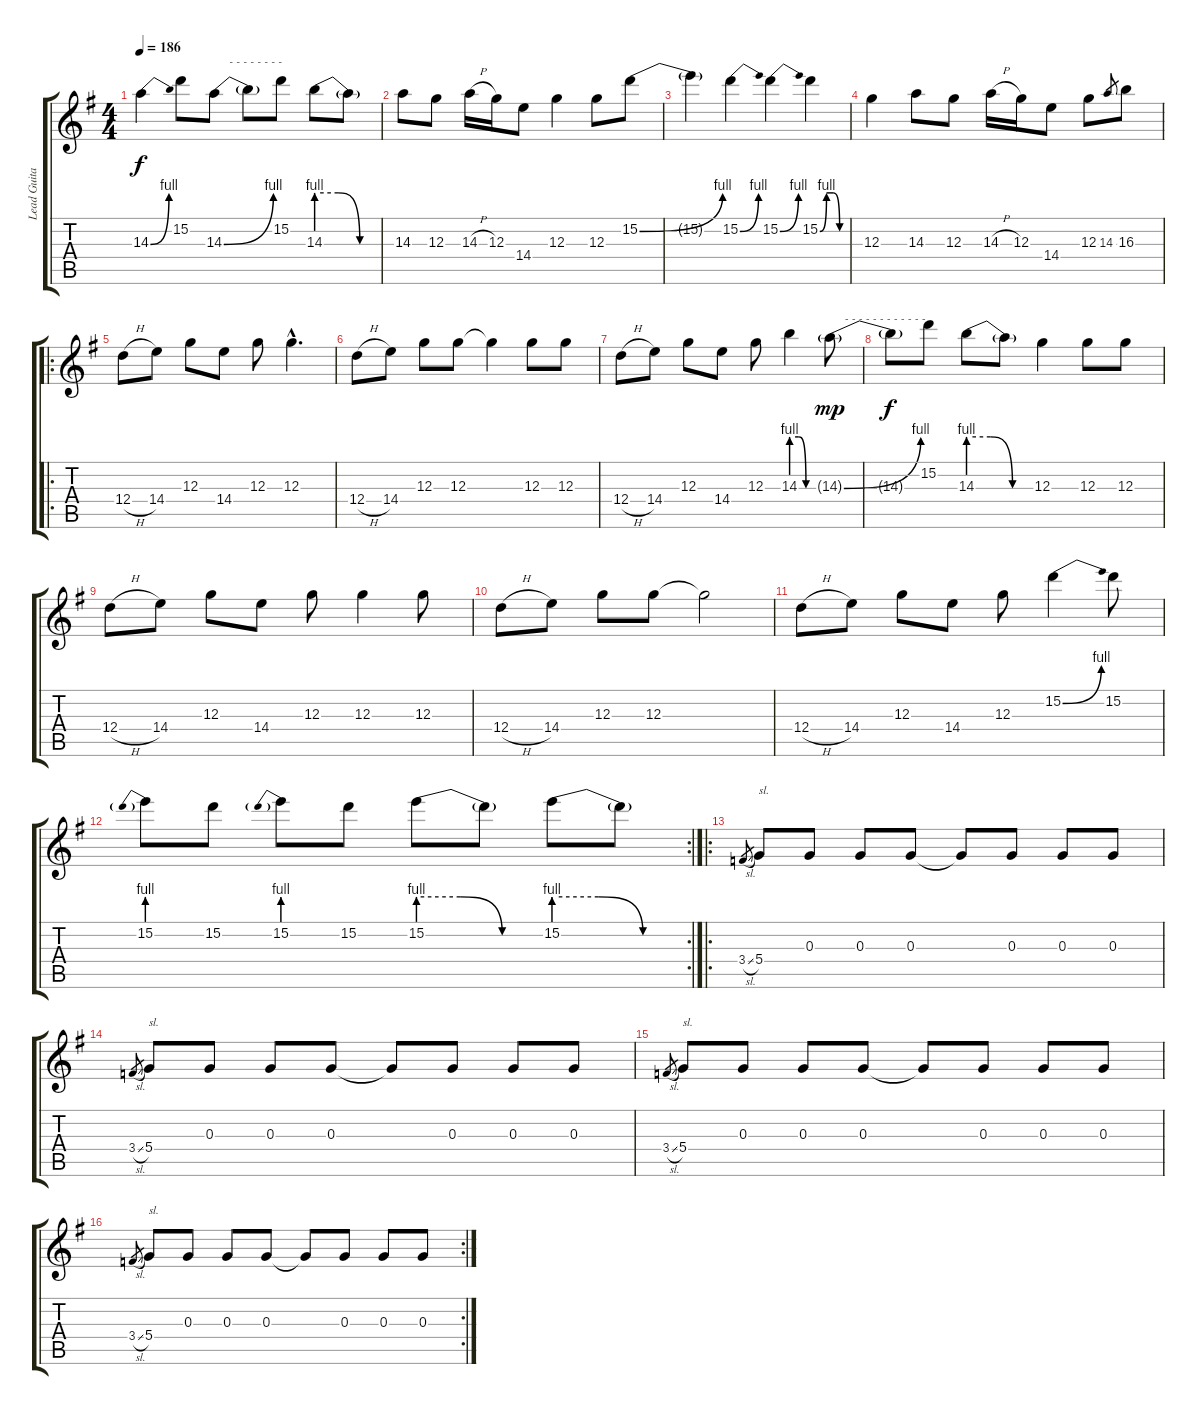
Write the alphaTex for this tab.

\track ("Lead Guitar" "Lead Guita") {instrument distortionguitar}
\staff {score tabs}
\tuning (E4 B3 G3 D3 A2 E2) {hide}
\ts (4 4)
\tempo 186
\clef g2
\ks g
14.3{be (bend 0 0 60 4)}.4{dy f} 15.2.8 14.3{be (bend 0 0 60 4)}.8{txt "     - - - - - - - - "} 14.3{t}.8 15.2.8 14.3{be (custom 0 4 20 4 40 0 60 0)}.8 14.3{t}.8 |
14.3.8 12.3.8 14.3{h}.16 12.3.16 14.4.8 12.3.4 12.3.8 15.2{be (bend 0 0 60 4)}.8 |
15.2{t}.4 15.2{be (bend 0 0 60 4)}.4 15.2{be (bend 0 0 60 4)}.4 15.2{be (custom 0 0 15 4 30 4 45 0 60 0)}.4 |
12.3.4 14.3.8 12.3.8 14.3{h}.16 12.3.16 14.4.8 12.3.8 14.3.8{gr} 16.3.8 |
\ro
12.4{h}.8 14.4.8 12.3.8 14.4.8 12.3.8 12.3{hac}.4{d} |
12.4{h}.8 14.4.8 12.3.8 12.3.8 12.3{t}.4 12.3.8 12.3.8 |
12.4{h}.8 14.4.8 12.3.8 14.4.8 12.3.8 14.3{be (custom 0 4 20 4 40 0 60 0)}.4 14.3{be (bend 0 0 60 4) g}.8{txt "     - - - - - - - - - - - - " dy mp} |
14.3{t}.8{dy f} 15.2.8 14.3{be (custom 0 4 20 4 40 0 60 0)}.8 14.3{t}.8 12.3.4 12.3.8 12.3.8 |
12.4{h}.8 14.4.8 12.3.8 14.4.8 12.3.8 12.3.4 12.3.8 |
12.4{h}.8 14.4.8 12.3.8 12.3.8 12.3{t}.2 |
12.4{h}.8 14.4.8 12.3.8 14.4.8 12.3.8 15.2{be (bend 0 0 60 4)}.4 15.2.8 |
\rc 2
15.2{be (prebend 0 4 60 4)}.8 15.2.8 15.2{be (prebend 0 4 60 4)}.8 15.2.8 15.2{be (custom 0 4 20 4 40 0 60 0)}.8 15.2{t}.8 15.2{be (custom 0 4 20 4 40 0 60 0)}.8 15.2{t}.8 |
\ro
3.4{sl}.8{gr} 5.4.8{txt "sl."} 0.3.8 0.3.8 0.3.8 0.3{t}.8 0.3.8 0.3.8 0.3.8 |
3.4{sl}.8{gr} 5.4.8{txt "sl."} 0.3.8 0.3.8 0.3.8 0.3{t}.8 0.3.8 0.3.8 0.3.8 |
3.4{sl}.8{gr} 5.4.8{txt "sl."} 0.3.8 0.3.8 0.3.8 0.3{t}.8 0.3.8 0.3.8 0.3.8 |
\rc 2
3.4{sl}.8{gr} 5.4.8{txt "sl."} 0.3.8 0.3.8 0.3.8 0.3{t}.8 0.3.8 0.3.8 0.3.8
